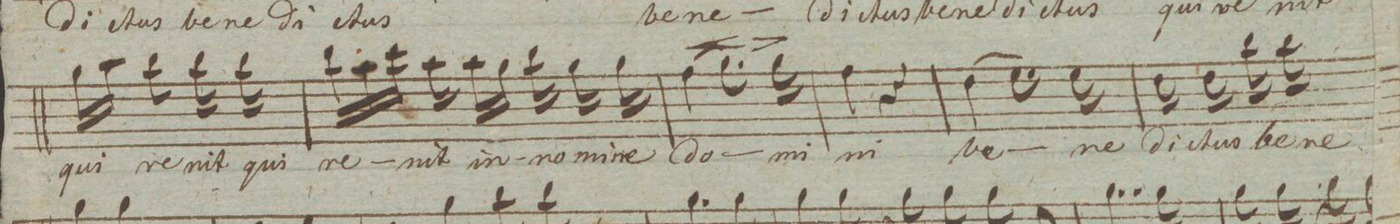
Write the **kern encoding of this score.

**kern	**text	**dynam
*I"Alto.	*	*
*clefC3	*	*
*k[f#c#g#]	*	*
*M2/4	*	*
16a\LL	qui	.
16b\JJ	.	.
8cc#\	ve-	.
16cc#\	-nit	.
16cc#\	qui	.
=39	=39	=39
16cc#\LL	ve-	.
16b\	.	.
16dd\JJ	.	.
16b\	-nit	.
16b\LL	in	.
16a\JJ	.	.
16cc#\	no-	.
32a\	-mi-	.
32a\	-ne	.
=40	=40	=40
(4g#\	do-	<
8.a\)	.	[ >
16a\	-mi-	]]
=41	=41	=41
4g#\	-ni	.
4r	.	.
=42	=42	=42
(4e\	be-	.
8.f#\)	.	.
16f#\	-ne-	.
=43	=43	=43
16e\	-di-	.
16e\	-ctus	.
16cc#\	be-	.
16cc#\	-ne-	.
*-	*-	*-
